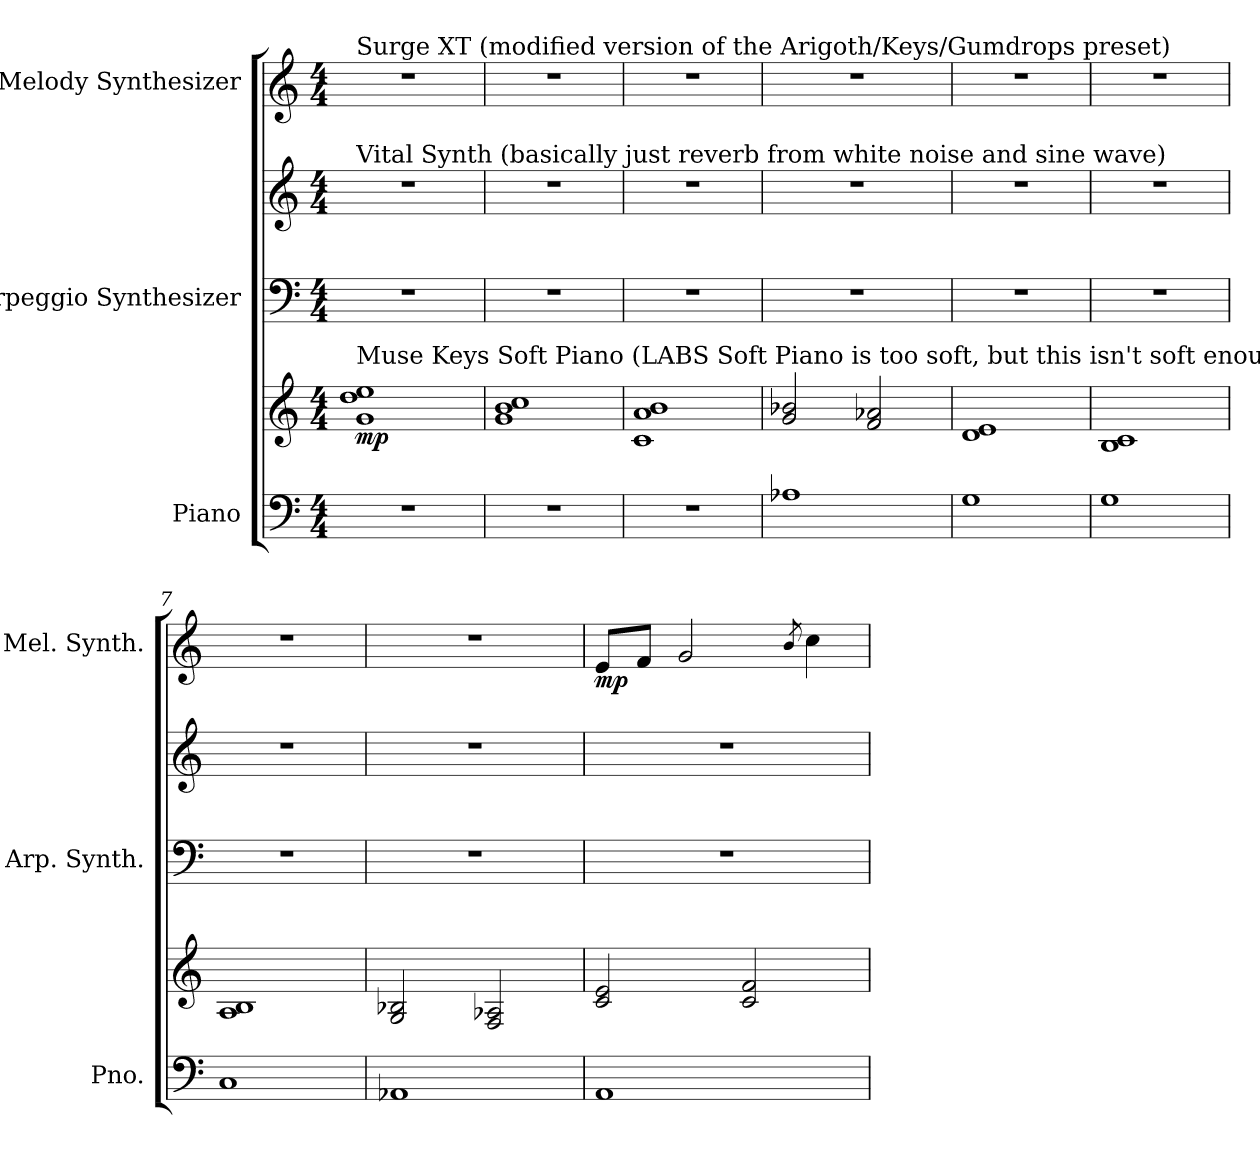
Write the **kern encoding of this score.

**kern	**kern	**dynam	**kern	**kern	**kern	**dynam
*part3	*part3	*part3	*part2	*part2	*part1	*part1
*staff5	*staff4	*staff4/5	*staff3	*staff2	*staff1	*staff1
*I"Piano	*	*	*I"Arpeggio Synthesizer	*	*I"Melody Synthesizer	*
*I'Pno.	*	*	*I'Arp. Synth.	*	*I'Mel. Synth.	*
*clefF4	*clefG2	*	*clefF4	*clefG2	*clefG2	*
*k[]	*k[]	*	*k[]	*k[]	*k[]	*
*M4/4	*M4/4	*	*M4/4	*M4/4	*M4/4	*
*MM54	*MM54	*	*MM54	*MM54	*MM54	*
=1	=1	=1	=1	=1	=1	=1
!	!	!	!	!	!LO:TX:a:t=Surge XT (modified version of the Arigoth/Keys/Gumdrops preset)	!
!	!	!	!	!LO:TX:a:t=Vital Synth (basically just reverb from white noise and sine wave)	!	!
!	!LO:TX:a:t=Muse Keys Soft Piano (LABS Soft Piano is too soft, but this isn't soft enough... IDK what to do).	!	!	!	!	!
!	!	!LO:DY:b	!	!	!	!
1r	1g 1dd 1ee	mp	1r	1r	1r	.
=2	=2	=2	=2	=2	=2	=2
1r	1g 1b 1cc	.	1r	1r	1r	.
=3	=3	=3	=3	=3	=3	=3
1r	1c 1a 1b	.	1r	1r	1r	.
=4	=4	=4	=4	=4	=4	=4
1A-X	2g/ 2b-X/	.	1r	1r	1r	.
.	2f/ 2a-X/	.	.	.	.	.
!!LO:LB:g=z
=5	=5	=5	=5	=5	=5	=5
1G	1d 1e	.	1r	1r	1r	.
=6	=6	=6	=6	=6	=6	=6
1G	1B 1c	.	1r	1r	1r	.
=7	=7	=7	=7	=7	=7	=7
1C	1A 1B	.	1r	1r	1r	.
=8	=8	=8	=8	=8	=8	=8
1AA-X	2G/ 2B-X/	.	1r	1r	1r	.
.	2F/ 2A-X/	.	.	.	.	.
!!LO:LB:g=z
=9	=9	=9	=9	=9	=9	=9
!	!	!	!	!	!	!LO:DY:b
1AA	2c/ 2e/	.	1r	1r	8e/L	mp
.	.	.	.	.	8f/J	.
.	.	.	.	.	2g/	.
.	2c/ 2f/	.	.	.	.	.
.	.	.	.	.	8qb/	.
.	.	.	.	.	4cc\	.
=	=	=	=	=	=	=
*-	*-	*-	*-	*-	*-	*-
